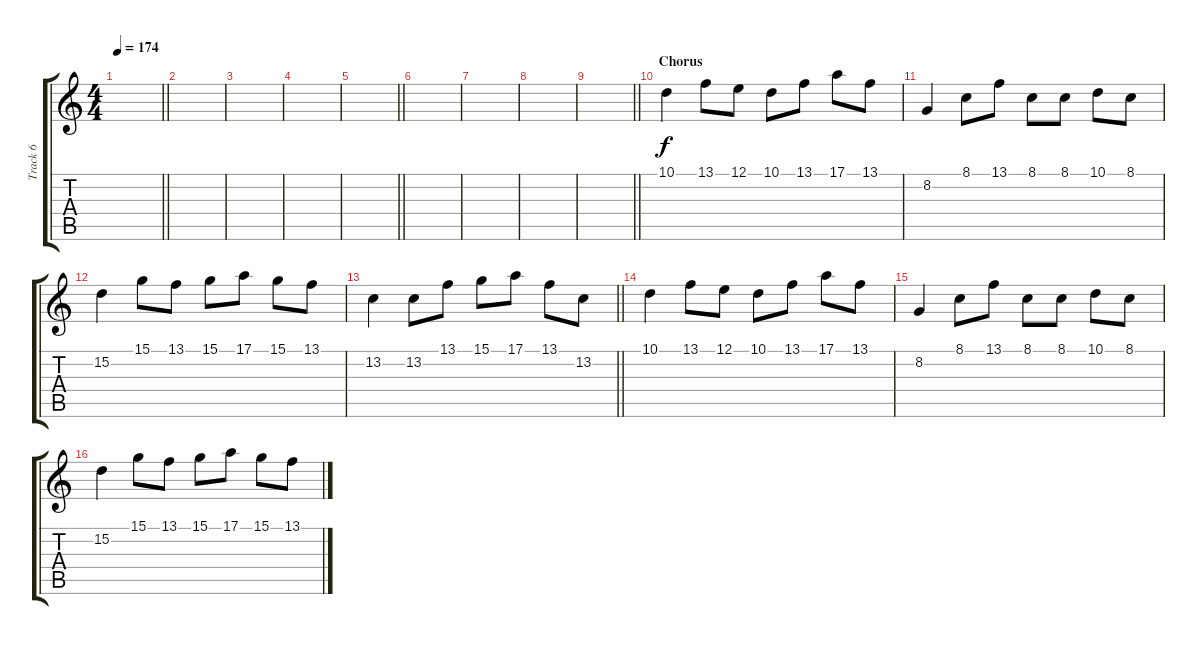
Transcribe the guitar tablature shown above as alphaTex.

\track ("Track 6" "Track 6") {instrument stringensemble1}
\staff {score tabs}
\tuning (E4 B3 G3 D3 A2 D2) {hide}
\ts (4 4)
\tempo 174
\clef g2
\barLineRight lightlight
\ks c
|
|
|
|
\barLineRight lightlight
|
\section ("" "")
|
|
|
\barLineRight lightlight
|
\section ("" "Chorus")
10.1.4 13.1.8 12.1.8 10.1.8 13.1.8 17.1.8 13.1.8 |
8.2.4 8.1.8 13.1.8 8.1.8 8.1.8 10.1.8 8.1.8 |
15.2.4 15.1.8 13.1.8 15.1.8 17.1.8 15.1.8 13.1.8 |
\barLineRight lightlight
13.2.4 13.2.8 13.1.8 15.1.8 17.1.8 13.1.8 13.2.8 |
10.1.4 13.1.8 12.1.8 10.1.8 13.1.8 17.1.8 13.1.8 |
8.2.4 8.1.8 13.1.8 8.1.8 8.1.8 10.1.8 8.1.8 |
15.2.4 15.1.8 13.1.8 15.1.8 17.1.8 15.1.8 13.1.8
